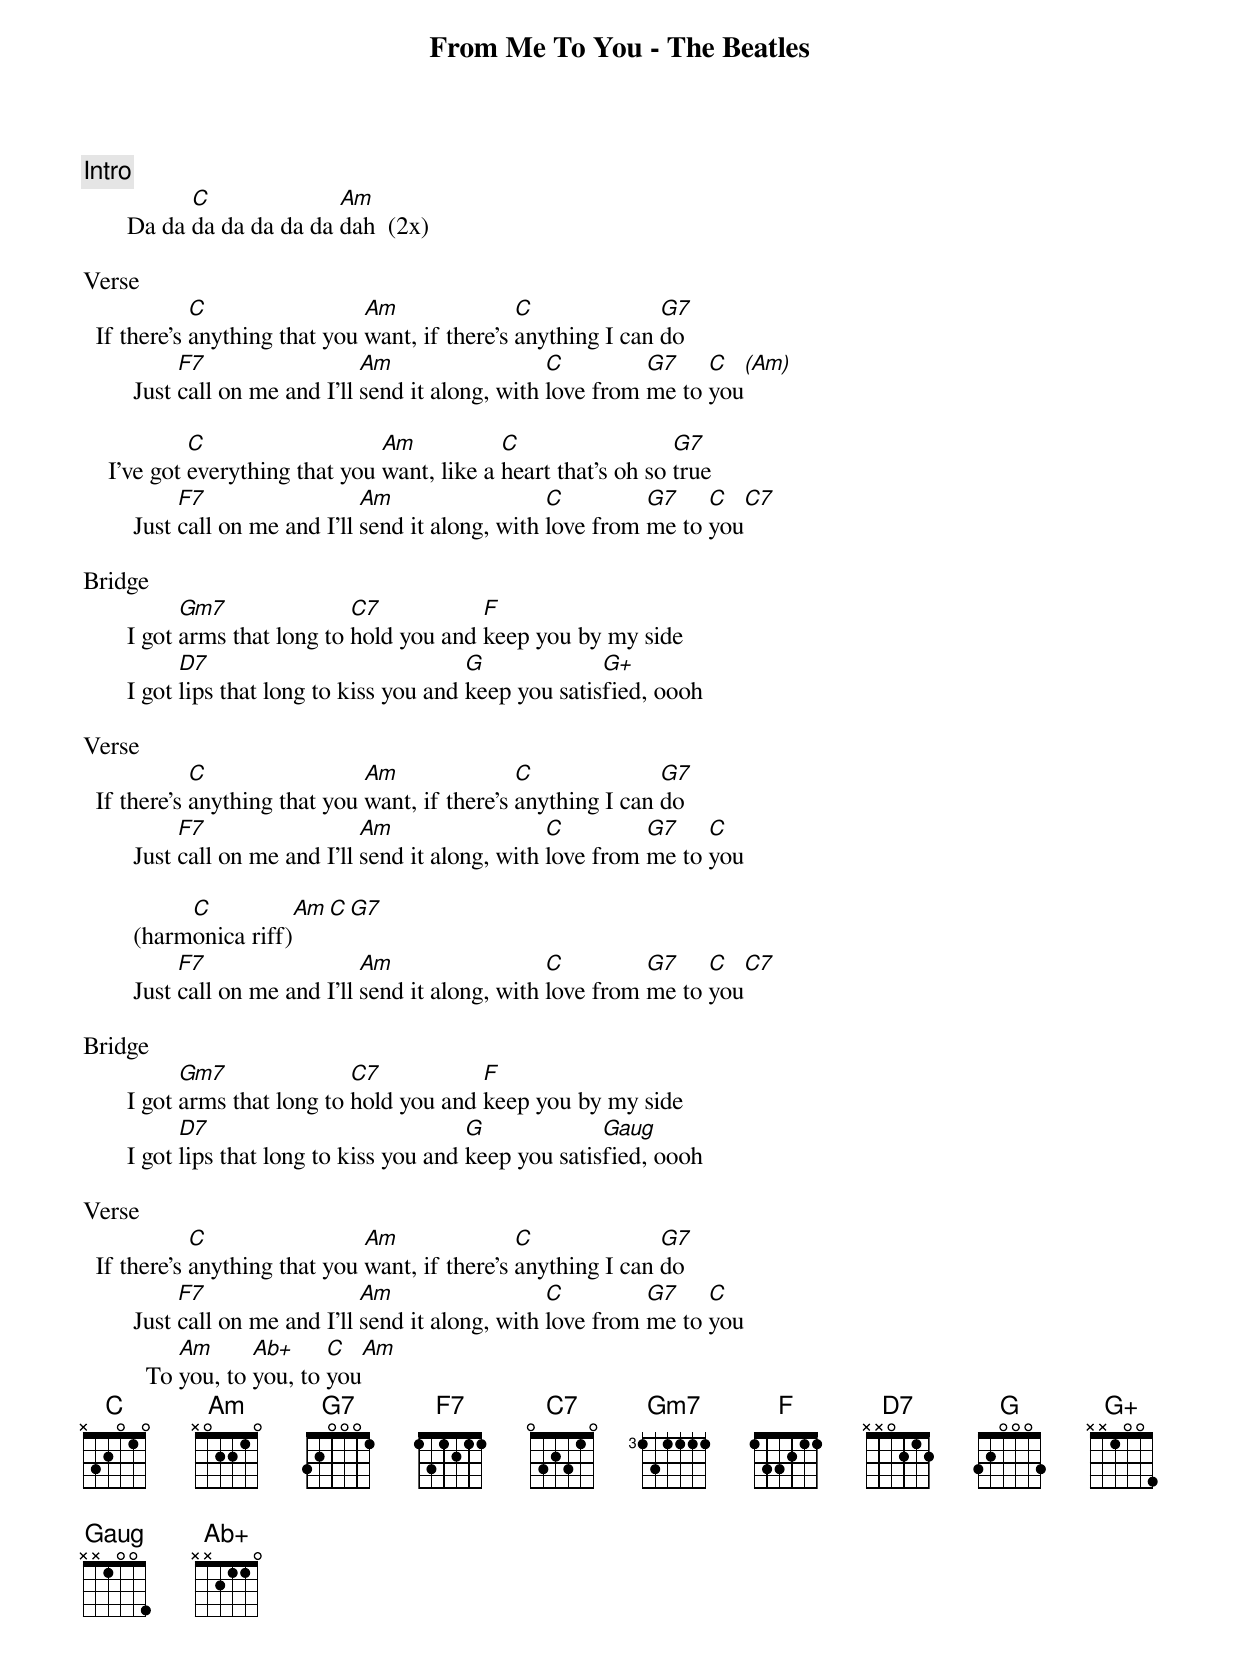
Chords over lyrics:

From Me To You - The Beatles

Intro
             C              Am
       Da da da da da da da dah  (2x)

Verse
             C                 Am               C              G7
  If there's anything that you want, if there's anything I can do
             F7                  Am                  C         G7    C   (Am)
        Just call on me and I'll send it along, with love from me to you

             C                   Am           C                  G7
    I've got everything that you want, like a heart that's oh so true
             F7                  Am                  C         G7    C   C7
        Just call on me and I'll send it along, with love from me to you

Bridge
             Gm7               C7           F
       I got arms that long to hold you and keep you by my side
             D7                             G             G+
       I got lips that long to kiss you and keep you satisfied, oooh

Verse
             C                 Am               C              G7
  If there's anything that you want, if there's anything I can do
             F7                  Am                  C         G7    C
        Just call on me and I'll send it along, with love from me to you

             C                   Am           C                  G7
        (harmonica riff)
             F7                  Am                  C         G7    C   C7
        Just call on me and I'll send it along, with love from me to you

Bridge
             Gm7               C7           F
       I got arms that long to hold you and keep you by my side
             D7                             G             Gaug
       I got lips that long to kiss you and keep you satisfied, oooh

Verse
             C                 Am               C              G7
  If there's anything that you want, if there's anything I can do
             F7                  Am                  C         G7    C
        Just call on me and I'll send it along, with love from me to you
             Am      Ab+     C     Am
          To you, to you, to you
